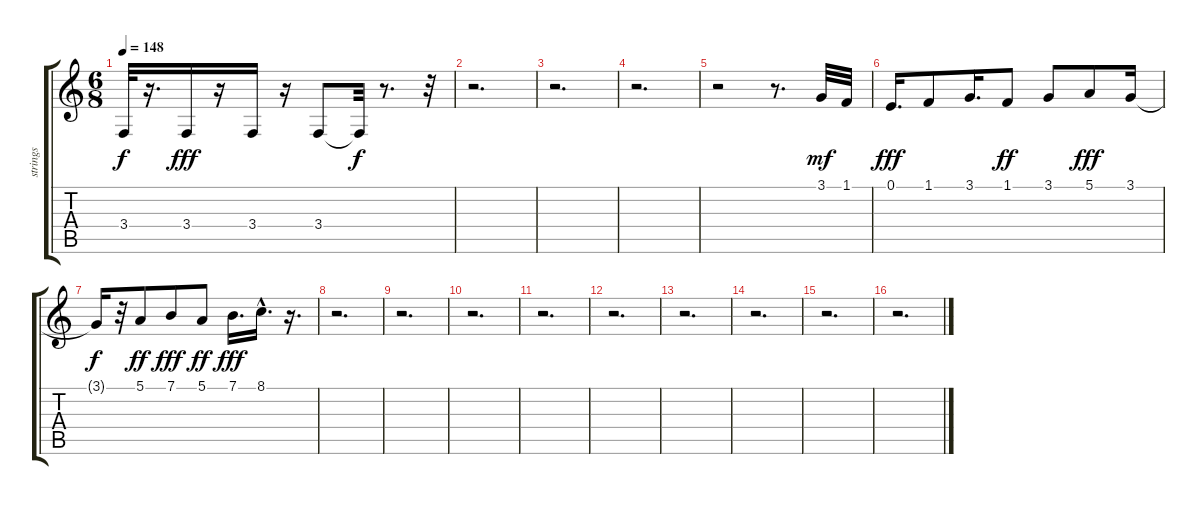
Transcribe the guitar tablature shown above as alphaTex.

\track ("strings" "strings") {instrument stringensemble1}
\staff {score tabs}
\tuning (E4 B3 G3 D3 A2 E2) {hide}
\ts (6 8)
\tempo 148
\clef g2
\ks c
3.4{t}.32{dy f} r.16{d} 3.4.16{dy fff} r.16 3.4.16 r.16 3.4.8 3.4{t}.32{dy f} r.8{d} r.32 |
r.2{d} |
r.2{d} |
r.2{d} |
r.2 r.8{d} 3.1.32{dy mf} 1.1.32 |
0.1.16{d dy fff} 1.1.8 3.1.16{d} 1.1.8{dy ff} 3.1.8 5.1.8{dy fff} 3.1.16 |
3.1{t}.16{dy f} r.32 5.1.8{dy ff} 7.1.8{dy fff} 5.1.8{dy ff} 7.1.16{d dy fff} 8.1{hac}.16{d} r.16{d} |
r.2{d} |
r.2{d} |
r.2{d} |
r.2{d} |
r.2{d} |
r.2{d} |
r.2{d} |
r.2{d} |
r.2{d}
